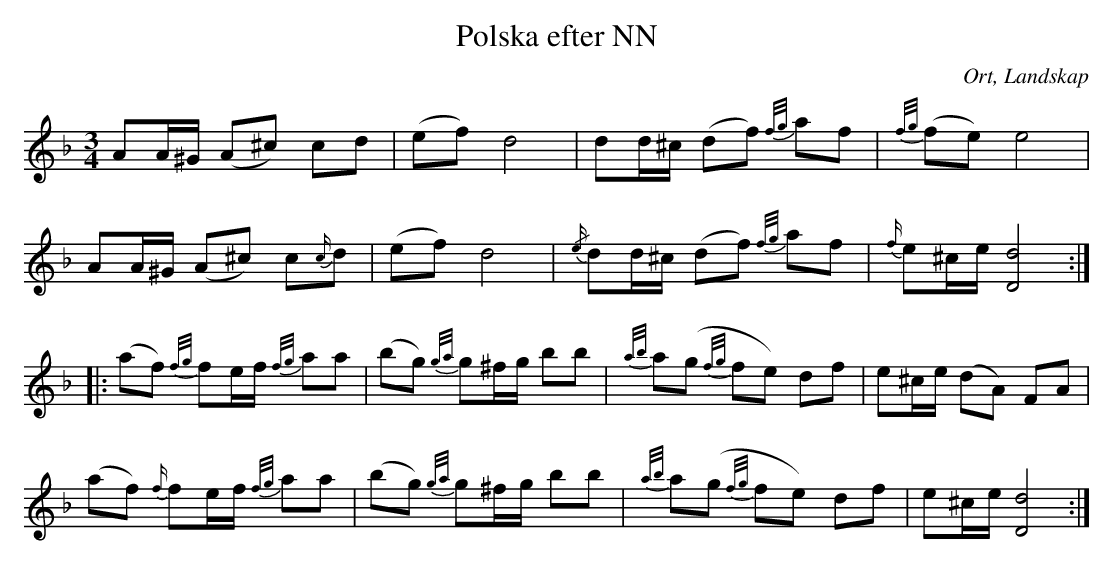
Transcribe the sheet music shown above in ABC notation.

X:1
T:Polska efter NN
O:Ort, Landskap
M:3/4
L:1/8
K:Dm
AA/^G/ (A^c) cd|(ef) d4|dd/^c/ (df) {f/g/}af|{f/g/}(fe) e4|
AA/^G/ (A^c) c{c/}d|(ef) d4|{/e/}dd/^c/ (df) {f/g/}af|{f/}e^c/e/ [D4d4]:|
|:(af) {f/g/}fe/f/ {f/g/}aa|(bg) {g/a/}g^f/g/ bb|{a/b/}a(g {f/g/}fe) df|e^c/e/ (dA) FA|
(af) {f/}fe/f/ {f/g/}aa|(bg) {g/a/}g^f/g/ bb|{a/b/}a(g {f/g/}fe) df|e^c/e/ [D4d4]:|
